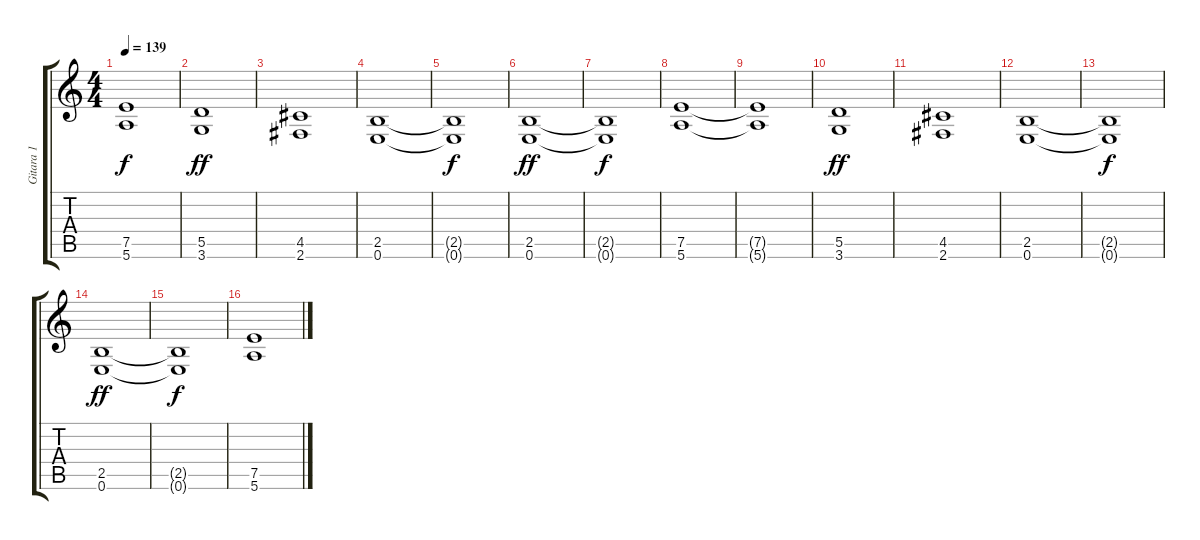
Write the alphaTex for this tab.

\track ("Gitara 1" "Gitara 1") {instrument distortionguitar}
\staff {score tabs}
\tuning (E4 B3 G3 D3 A2 E2) {hide}
\ts (4 4)
\tempo 139
\clef g2
\ks c
(7.5{t} 5.6{t}).1{dy f} |
(5.5 3.6).1{dy ff} |
(4.5 2.6).1 |
(2.5 0.6).1 |
(2.5{t} 0.6{t}).1{dy f} |
(2.5 0.6).1{dy ff} |
(2.5{t} 0.6{t}).1{dy f} |
(7.5 5.6).1 |
(7.5{t} 5.6{t}).1 |
(5.5 3.6).1{dy ff} |
(4.5 2.6).1 |
(2.5 0.6).1 |
(2.5{t} 0.6{t}).1{dy f} |
(2.5 0.6).1{dy ff} |
(2.5{t} 0.6{t}).1{dy f} |
(7.5 5.6).1
